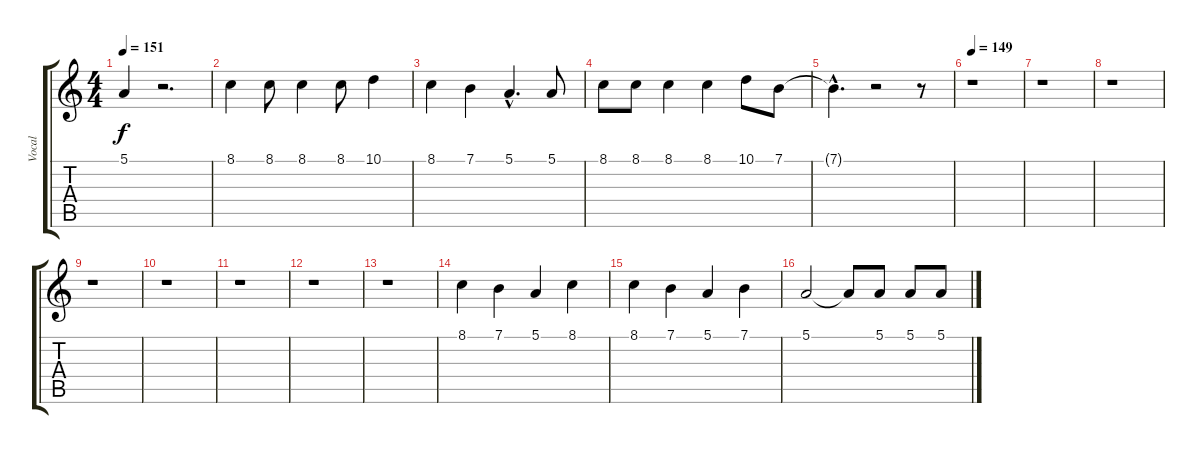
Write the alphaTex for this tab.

\track ("Vocal" "Vocal") {instrument lead6voice}
\staff {score tabs}
\tuning (E4 B3 G3 D3 A2 E2) {hide}
\ts (4 4)
\tempo 151
\clef g2
\ks c
5.1{t}.4{dy f} r.2{d} |
8.1.4 8.1.8 8.1.4 8.1.8 10.1.4 |
8.1.4 7.1.4 5.1{hac}.4{d} 5.1.8 |
8.1.8 8.1.8 8.1.4 8.1.4 10.1.8 7.1.8 |
7.1{hac t}.4{d} r.2 r.8 |
\tempo 149
r.1 |
r.1 |
r.1 |
r.1 |
r.1 |
r.1 |
r.1 |
r.1 |
8.1.4 7.1.4 5.1.4 8.1.4 |
8.1.4 7.1.4 5.1.4 7.1.4 |
5.1.2 5.1{t}.8 5.1.8 5.1.8 5.1.8
